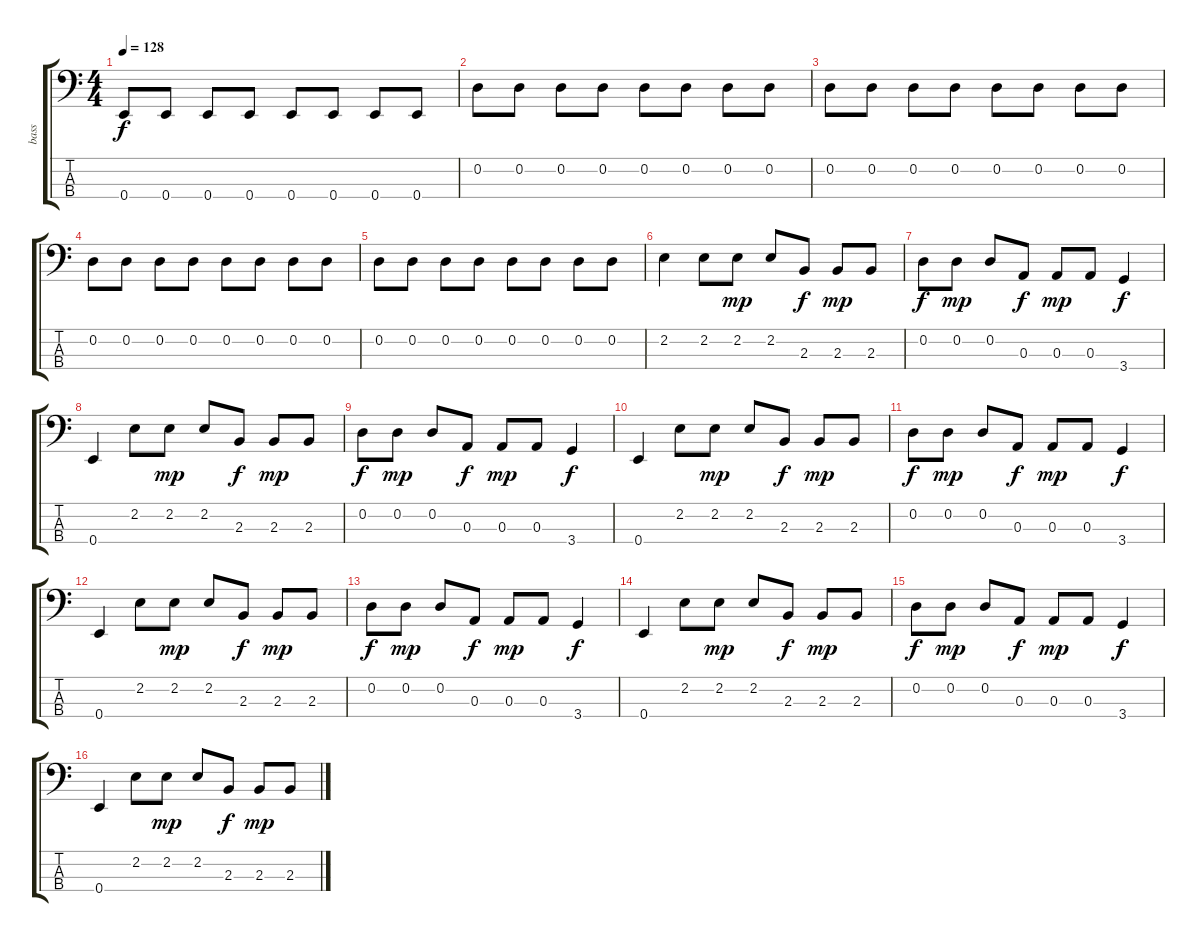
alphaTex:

\track ("bass" "bass") {instrument fretlessbass}
\staff {score tabs}
\tuning (G2 D2 A1 E1) {hide}
\ts (4 4)
\tempo 128
\clef f4
\ks c
0.4.8{dy f} 0.4.8 0.4.8 0.4.8 0.4.8 0.4.8 0.4.8 0.4.8 |
0.2.8 0.2.8 0.2.8 0.2.8 0.2.8 0.2.8 0.2.8 0.2.8 |
0.2.8 0.2.8 0.2.8 0.2.8 0.2.8 0.2.8 0.2.8 0.2.8 |
0.2.8 0.2.8 0.2.8 0.2.8 0.2.8 0.2.8 0.2.8 0.2.8 |
0.2.8 0.2.8 0.2.8 0.2.8 0.2.8 0.2.8 0.2.8 0.2.8 |
2.2.4 2.2.8 2.2.8{dy mp} 2.2.8 2.3.8{dy f} 2.3.8{dy mp} 2.3.8 |
0.2.8{dy f} 0.2.8{dy mp} 0.2.8 0.3.8{dy f} 0.3.8{dy mp} 0.3.8 3.4.4{dy f} |
0.4.4 2.2.8 2.2.8{dy mp} 2.2.8 2.3.8{dy f} 2.3.8{dy mp} 2.3.8 |
0.2.8{dy f} 0.2.8{dy mp} 0.2.8 0.3.8{dy f} 0.3.8{dy mp} 0.3.8 3.4.4{dy f} |
0.4.4 2.2.8 2.2.8{dy mp} 2.2.8 2.3.8{dy f} 2.3.8{dy mp} 2.3.8 |
0.2.8{dy f} 0.2.8{dy mp} 0.2.8 0.3.8{dy f} 0.3.8{dy mp} 0.3.8 3.4.4{dy f} |
0.4.4 2.2.8 2.2.8{dy mp} 2.2.8 2.3.8{dy f} 2.3.8{dy mp} 2.3.8 |
0.2.8{dy f} 0.2.8{dy mp} 0.2.8 0.3.8{dy f} 0.3.8{dy mp} 0.3.8 3.4.4{dy f} |
0.4.4 2.2.8 2.2.8{dy mp} 2.2.8 2.3.8{dy f} 2.3.8{dy mp} 2.3.8 |
0.2.8{dy f} 0.2.8{dy mp} 0.2.8 0.3.8{dy f} 0.3.8{dy mp} 0.3.8 3.4.4{dy f} |
0.4.4 2.2.8 2.2.8{dy mp} 2.2.8 2.3.8{dy f} 2.3.8{dy mp} 2.3.8
